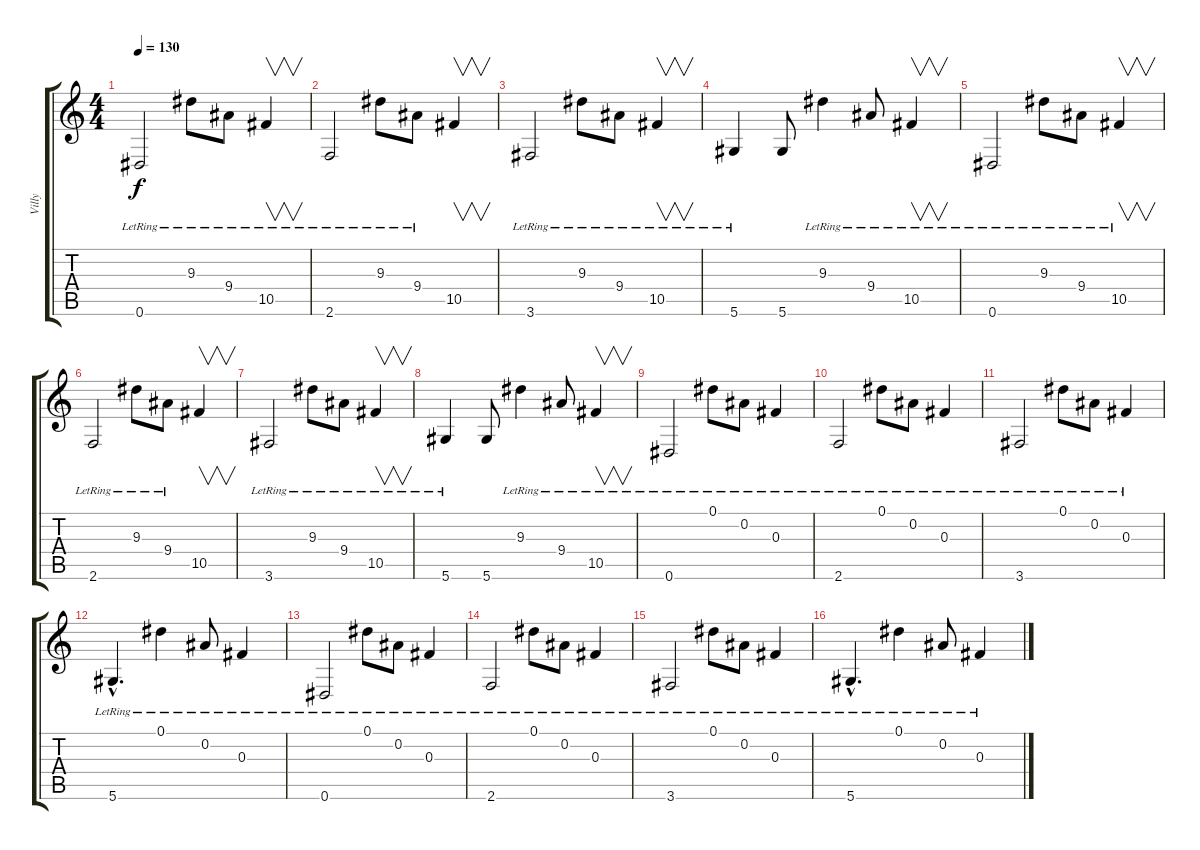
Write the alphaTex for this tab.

\track ("Villy" "Villy") {instrument distortionguitar}
\staff {score tabs}
\tuning (Eb4 Bb3 Gb3 Db3 Ab2 Eb2) {hide}
\ts (4 4)
\tempo 130
\clef g2
\ks c
0.6{lr}.2{dy f volume 13 instrument electricguitarclean} 9.3{lr}.8 9.4{lr}.8 10.5{lr}.4{v} |
2.6{lr}.2 9.3{lr}.8 9.4{lr}.8 10.5.4{v} |
3.6{lr}.2 9.3{lr}.8 9.4{lr}.8 10.5{lr}.4{v} |
5.6{lr}.4 5.6.8 9.3{lr}.4 9.4{lr}.8 10.5{lr}.4{v} |
0.6{lr}.2{volume 13 instrument electricguitarclean} 9.3{lr}.8 9.4{lr}.8 10.5{lr}.4{v} |
2.6{lr}.2 9.3{lr}.8 9.4{lr}.8 10.5.4{v} |
3.6{lr}.2 9.3{lr}.8 9.4{lr}.8 10.5{lr}.4{v} |
5.6{lr}.4 5.6.8 9.3{lr}.4 9.4{lr}.8 10.5{lr}.4{v} |
0.6{lr}.2{volume 16 instrument distortionguitar} 0.1{lr}.8 0.2{lr}.8 0.3{lr}.4 |
2.6{lr}.2 0.1{lr}.8 0.2{lr}.8 0.3{lr}.4 |
3.6{lr}.2 0.1{lr}.8 0.2{lr}.8 0.3{lr}.4 |
5.6{hac lr}.4{d} 0.1{lr}.4 0.2{lr}.8 0.3{lr}.4 |
0.6{lr}.2 0.1{lr}.8 0.2{lr}.8 0.3{lr}.4 |
2.6{lr}.2 0.1{lr}.8 0.2{lr}.8 0.3{lr}.4 |
3.6{lr}.2 0.1{lr}.8 0.2{lr}.8 0.3{lr}.4 |
5.6{hac lr}.4{d} 0.1{lr}.4 0.2{lr}.8 0.3{lr}.4
